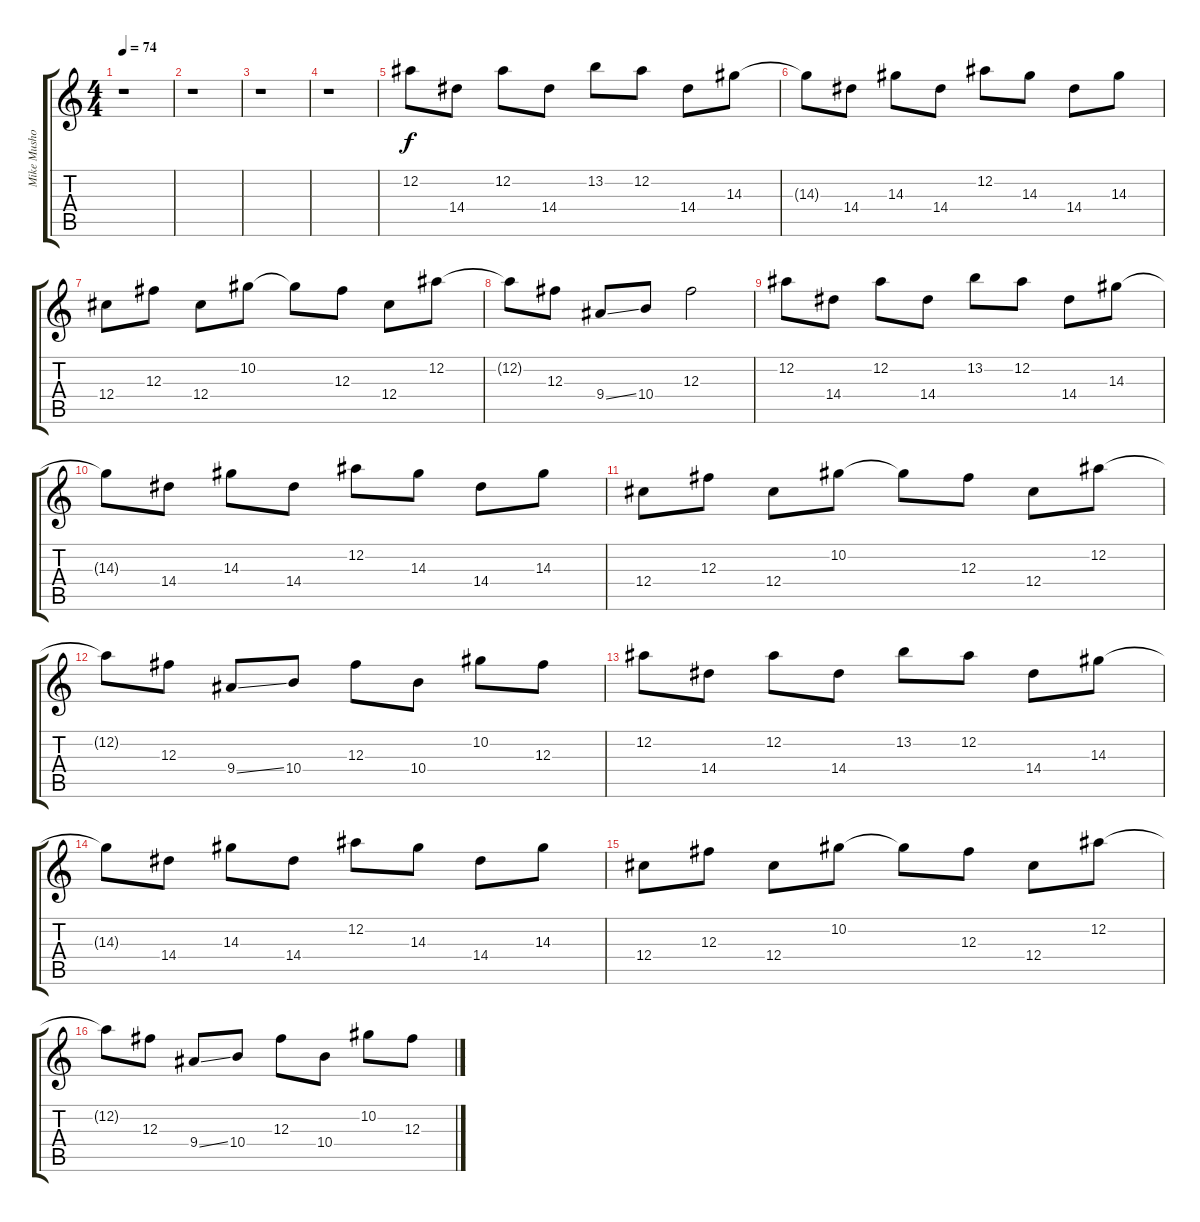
\track ("Mike Mushok (Clean)" "Mike Musho") {instrument electricguitarjazz}
\staff {score tabs}
\tuning (Eb4 Bb3 Gb3 Db3 Ab2 Db2) {hide}
\ts (4 4)
\tempo 74
\clef g2
\ks c
r.1{dy f instrument electricguitarjazz} |
r.1 |
r.1 |
r.1 |
12.2.8 14.4.8 12.2.8 14.4.8 13.2.8 12.2.8 14.4.8 14.3.8 |
14.3{t}.8 14.4.8 14.3.8 14.4.8 12.2.8 14.3.8 14.4.8 14.3.8 |
12.4.8 12.3.8 12.4.8 10.2.8 10.2{t}.8 12.3.8 12.4.8 12.2.8 |
12.2{t}.8 12.3.8 9.4{ss}.8 10.4.8 12.3.2 |
12.2.8 14.4.8 12.2.8 14.4.8 13.2.8 12.2.8 14.4.8 14.3.8 |
14.3{t}.8 14.4.8 14.3.8 14.4.8 12.2.8 14.3.8 14.4.8 14.3.8 |
12.4.8 12.3.8 12.4.8 10.2.8 10.2{t}.8 12.3.8 12.4.8 12.2.8 |
12.2{t}.8 12.3.8 9.4{ss}.8 10.4.8 12.3.8 10.4.8 10.2.8 12.3.8 |
12.2.8 14.4.8 12.2.8 14.4.8 13.2.8 12.2.8 14.4.8 14.3.8 |
14.3{t}.8 14.4.8 14.3.8 14.4.8 12.2.8 14.3.8 14.4.8 14.3.8 |
12.4.8 12.3.8 12.4.8 10.2.8 10.2{t}.8 12.3.8 12.4.8 12.2.8 |
12.2{t}.8 12.3.8 9.4{ss}.8 10.4.8 12.3.8 10.4.8 10.2.8 12.3.8
